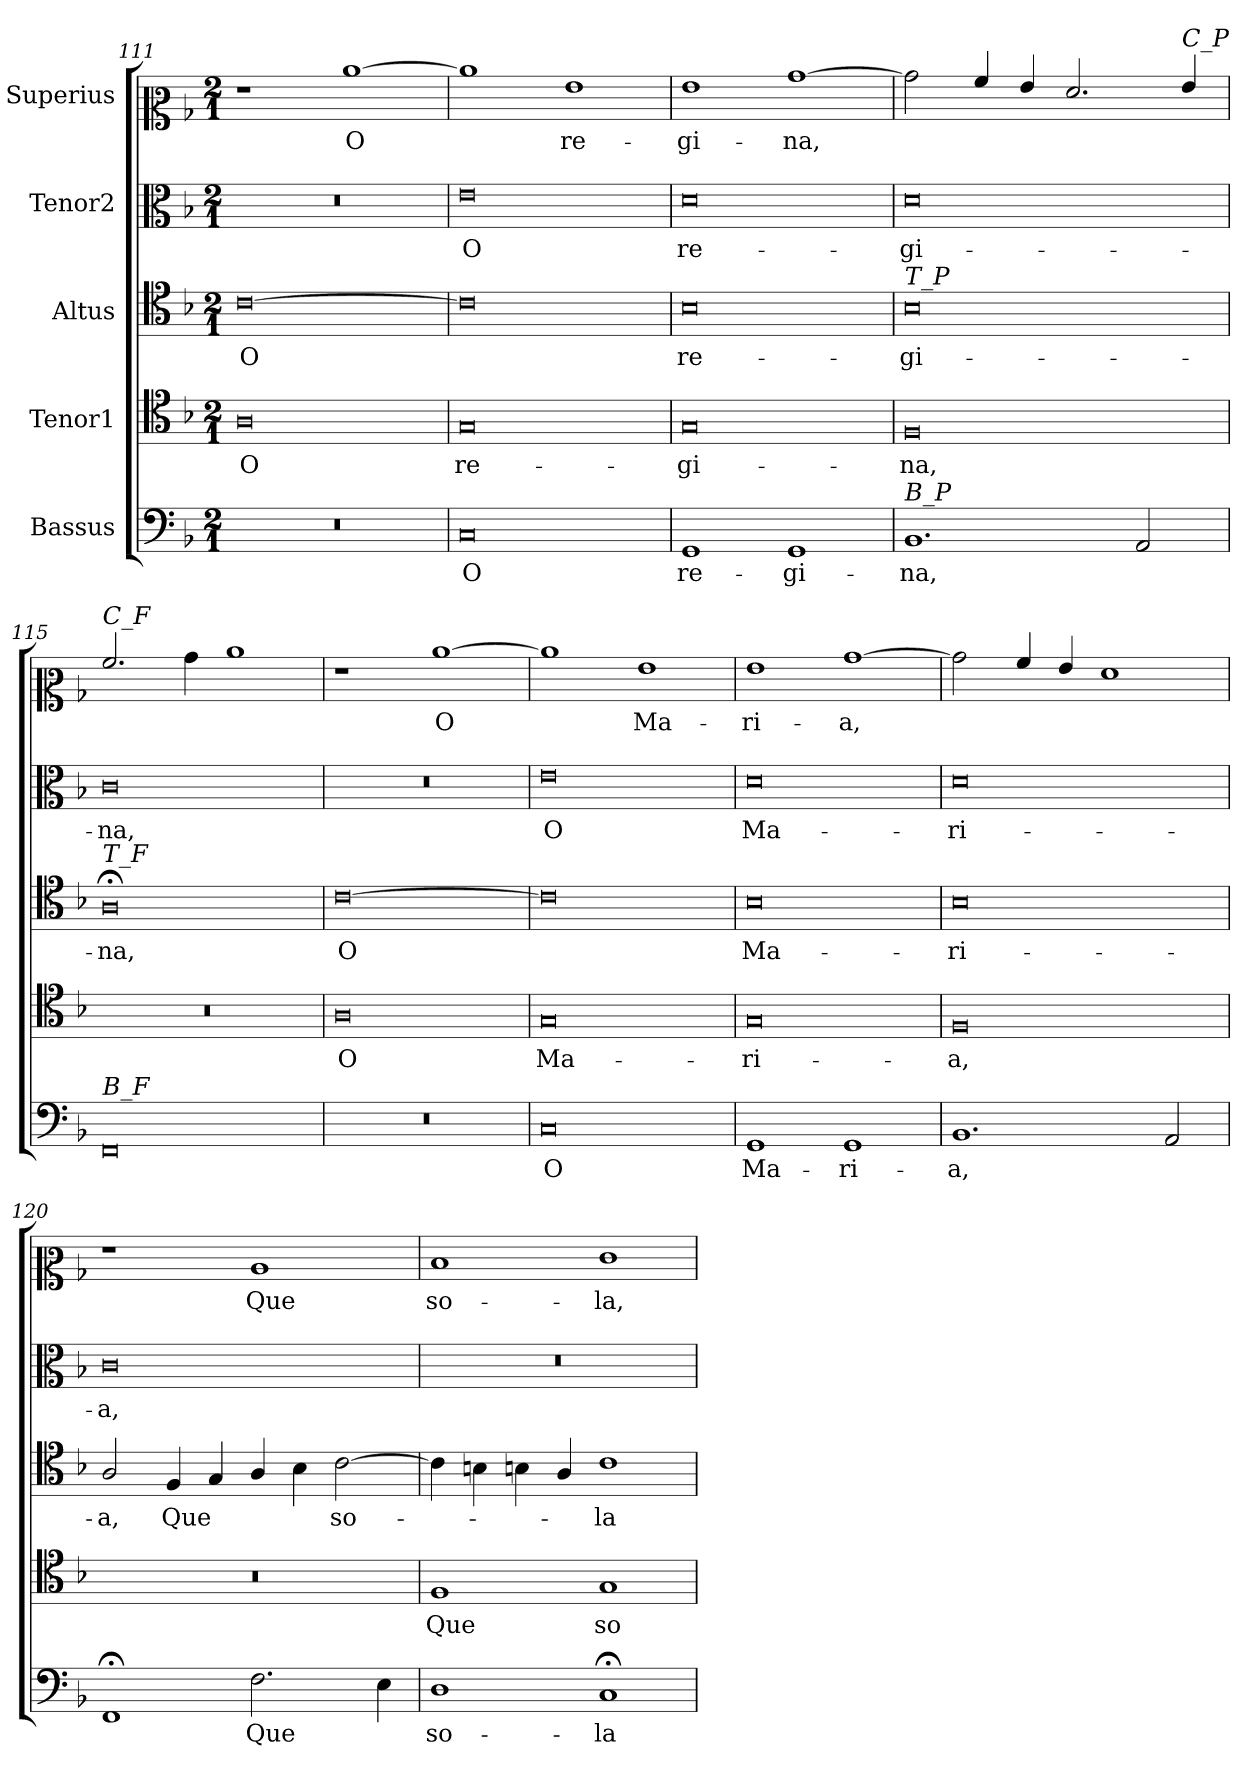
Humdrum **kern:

**kern	**text	**kern	**text	**kern	**text	**kern	**text	**kern	**text
*part5	*part5	*part4	*part4	*part3	*part3	*part2	*part2	*part1	*part1
*staff5	*staff5	*staff4	*staff4	*staff3	*staff3	*staff2	*staff2	*staff1	*staff1
*I"Bassus	*	*I"Tenor1	*	*I"Altus	*	*I"Tenor2	*	*I"Superius	*
*clefF4	*	*clefC4	*	*clefC4	*	*clefC3	*	*clefC2	*
*	*	*	*	*ITrd1c2	*	*	*	*	*
*k[b-]	*	*k[b-]	*	*k[b-e-a-]	*	*k[b-]	*	*k[b-]	*
*F:	*	*F:	*	*E-:	*	*F:	*	*F:	*
*M2/1	*	*M2/1	*	*M2/1	*	*M2/1	*	*M2/1	*
=111	=111	=111	=111	=111	=111	=111	=111	=111	=111
0r	.	0A	O	[0B-	O	0r	.	1r	.
.	.	.	.	.	.	.	.	[1cc	-O
=112	=112	=112	=112	=112	=112	=112	=112	=112	=112
0C	O	0G	re-	0B-]	.	0e	O	1cc]	.
.	.	.	.	.	.	.	.	1g	re-
=113	=113	=113	=113	=113	=113	=113	=113	=113	=113
1GG	re-	0G	-gi-	0A-	re-	0d	re-	1g	-gi-
1GG	-gi-	.	.	.	.	.	.	[1b-	-na,
=114	=114	=114	=114	=114	=114	=114	=114	=114	=114
!	!	!	!	!LO:TX:a:i:t=T_P	!	!	!	!	!
!LO:TX:a:i:t=B_P	!	!	!	!	!	!	!	!	!
1.BB-	-na,	0F	-na,	0A-	-gi-	0d	-gi-	2b-\]	.
.	.	.	.	.	.	.	.	4a/	.
.	.	.	.	.	.	.	.	4g/	.
.	.	.	.	.	.	.	.	2.f/	.
2AA/	.	.	.	.	.	.	.	.	.
!	!	!	!	!	!	!	!	!LO:TX:a:i:t=C_P	!
.	.	.	.	.	.	.	.	4g/	.
=115	=115	=115	=115	=115	=115	=115	=115	=115	=115
!	!	!	!	!	!	!	!	!LO:TX:a:i:t=C_F	!
!	!	!	!	!LO:TX:a:i:t=T_F	!	!	!	!	!
!LO:TX:a:i:t=B_F	!	!	!	!	!	!	!	!	!
0FF	.	0r	.	0G;<	-na,	0c	-na,	2.a/	.
.	.	.	.	.	.	.	.	4b-\	.
.	.	.	.	.	.	.	.	1cc	.
!!LO:LB:g=z
=116	=116	=116	=116	=116	=116	=116	=116	=116	=116
0r	.	0A	O	[0B-	O	0r	.	1r	.
.	.	.	.	.	.	.	.	[1cc	O
=117	=117	=117	=117	=117	=117	=117	=117	=117	=117
0C	O	0G	Ma-	0B-]	.	0e	O	1cc]	.
.	.	.	.	.	.	.	.	1g	Ma-
=118	=118	=118	=118	=118	=118	=118	=118	=118	=118
1GG	Ma-	0G	-ri-	0A-	Ma-	0d	Ma-	1g	-ri-
1GG	-ri-	.	.	.	.	.	.	[1b-	-a,
=119	=119	=119	=119	=119	=119	=119	=119	=119	=119
1.BB-	-a,	0F	-a,	0A-	-ri-	0d	-ri-	2b-\]	.
.	.	.	.	.	.	.	.	4a/	.
.	.	.	.	.	.	.	.	4g/	.
.	.	.	.	.	.	.	.	1f	.
2AA/	.	.	.	.	.	.	.	.	.
=120	=120	=120	=120	=120	=120	=120	=120	=120	=120
1FF;<	.	0r	.	2G/	-a,	0c	-a,	1r	.
.	.	.	.	4E-/	Que	.	.	.	.
.	.	.	.	4F/	.	.	.	.	.
2.F\	Que	.	.	4G/	.	.	.	1c	Que
.	.	.	.	4A-\	.	.	.	.	.
.	.	.	.	[2B-\	so-	.	.	.	.
4E\	.	.	.	.	.	.	.	.	.
=121	=121	=121	=121	=121	=121	=121	=121	=121	=121
1D	so-	1F	Que	4B-\]	.	0r	.	1d	so-
.	.	.	.	4An\	.	.	.	.	.
.	.	.	.	4An\	.	.	.	.	.
.	.	.	.	4G/	.	.	.	.	.
1C;<	-la	1G	so-	1B-	-la	.	.	1e	-la,
=	=	=	=	=	=	=	=	=	=
*-	*-	*-	*-	*-	*-	*-	*-	*-	*-
